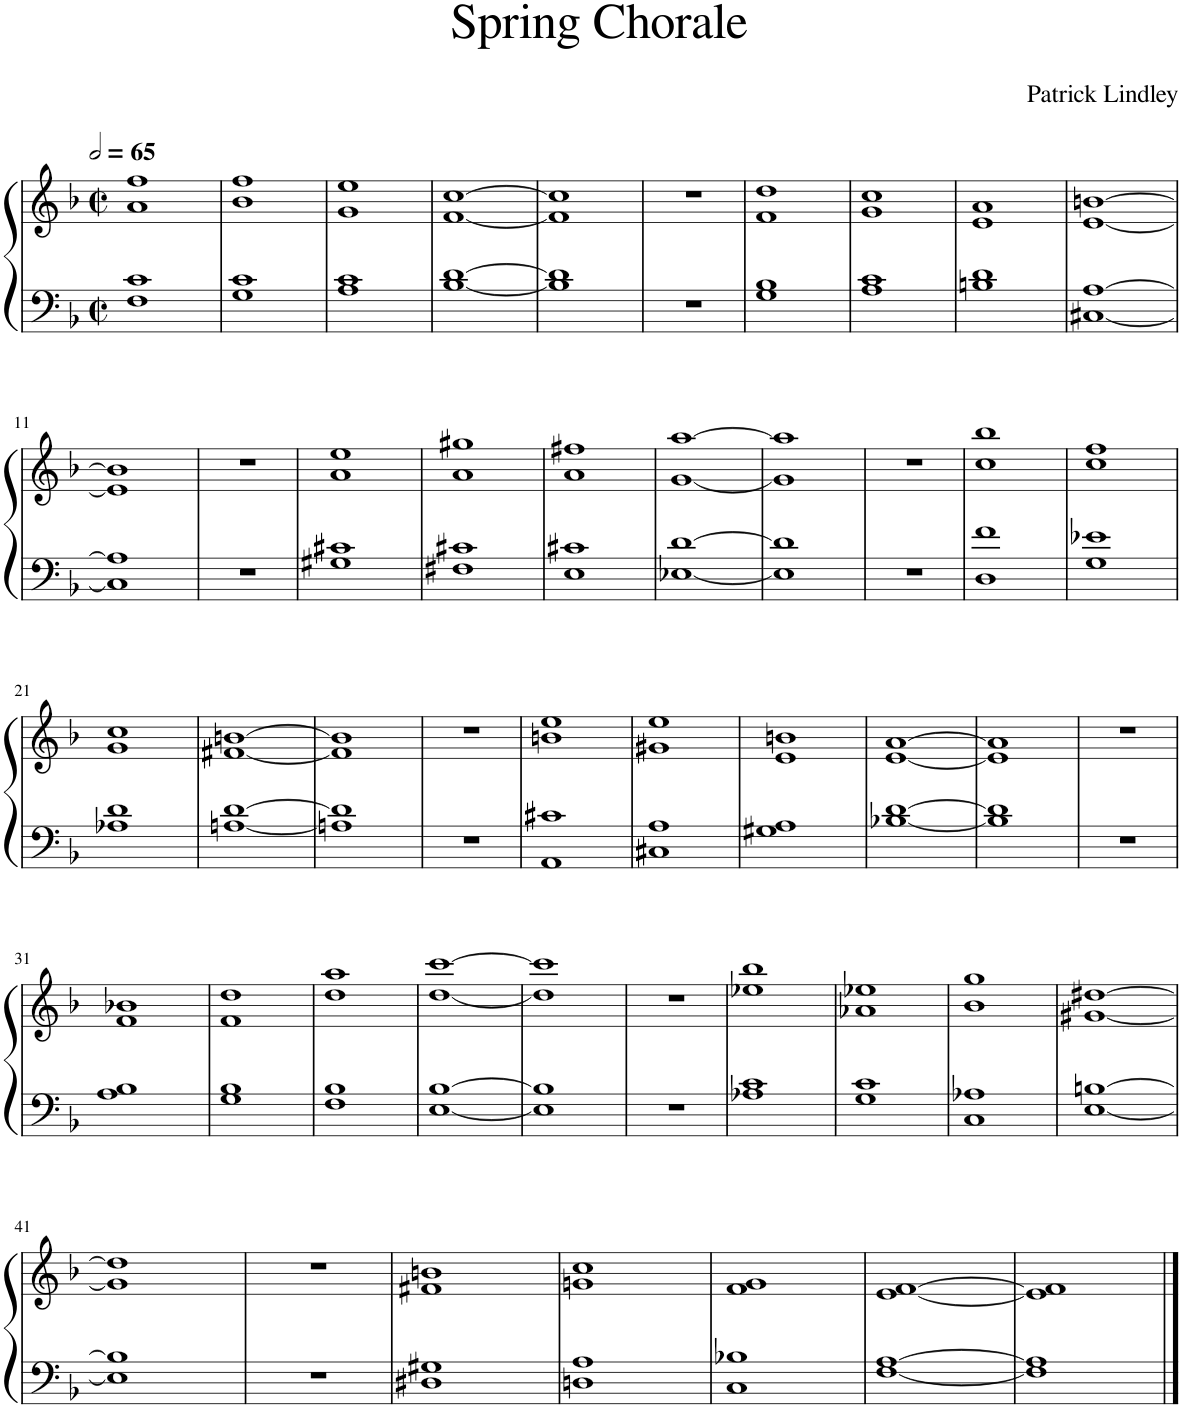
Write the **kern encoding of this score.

**kern	**kern
*part1	*part1
*staff2	*staff1
*I"Piano	*
*I'Pno.	*
*clefF4	*clefG2
*k[b-]	*k[b-]
*M2/2	*M2/2
*met(c|)	*met(c|)
*MM130	*MM130
=1	=1
1F 1c	1a 1ff
=2	=2
1G 1c	1b- 1ff
=3	=3
1A 1c	1g 1ee
=4	=4
[1B- [1d	[1f [1cc
=5	=5
1B-] 1d]	1f] 1cc]
=6	=6
1r	1r
=7	=7
1G 1B-	1f 1dd
=8	=8
1A 1c	1g 1cc
=9	=9
1Bn 1d	1e 1a
=10	=10
[1C#X [1A	[1e [1bn
!!LO:LB:g=z
=11	=11
1C#] 1A]	1e] 1b]
=12	=12
1r	1r
=13	=13
1G#X 1c#X	1a 1ee
=14	=14
1F#X 1c#X	1a 1gg#X
=15	=15
1E 1c#X	1a 1ff#X
=16	=16
[1E-X [1d	[1g [1aa
=17	=17
1E-] 1d]	1g] 1aa]
=18	=18
1r	1r
=19	=19
1D 1f	1cc 1bb-
=20	=20
1G 1e-X	1cc 1ff
!!LO:LB:g=z
=21	=21
1A-X 1d	1g 1cc
=22	=22
[1An [1d	[1f#X [1bn
=23	=23
1An] 1d]	1f#] 1b]
=24	=24
1r	1r
=25	=25
1AA 1c#X	1bn 1ee
=26	=26
1C#X 1A	1g#X 1ee
=27	=27
1G#X 1A	1e 1bn
=28	=28
[1B-X [1d	[1e [1a
=29	=29
1B-] 1d]	1e] 1a]
=30	=30
1r	1r
!!LO:LB:g=z
=31	=31
1A 1B-	1f 1b-X
=32	=32
1G 1B-	1f 1dd
=33	=33
1F 1B-	1dd 1aa
=34	=34
[1E [1B-	[1dd [1ccc
=35	=35
1E] 1B-]	1dd] 1ccc]
=36	=36
1r	1r
=37	=37
1A-X 1c	1ee-X 1bb-
=38	=38
1G 1c	1a-X 1ee-X
=39	=39
1C 1A-X	1b- 1gg
=40	=40
[1E [1Bn	[1g#X [1dd#X
!!LO:LB:g=z
=41	=41
1E] 1B]	1g#] 1dd#]
=42	=42
1r	1r
=43	=43
1D#X 1G#X	1f#X 1bn
=44	=44
1Dn 1A	1gn 1cc
=45	=45
1C 1B-X	1f 1g
=46	=46
[1F [1A	[1e [1f
=47	=47
1F] 1A]	1e] 1f]
==	==
*-	*-
